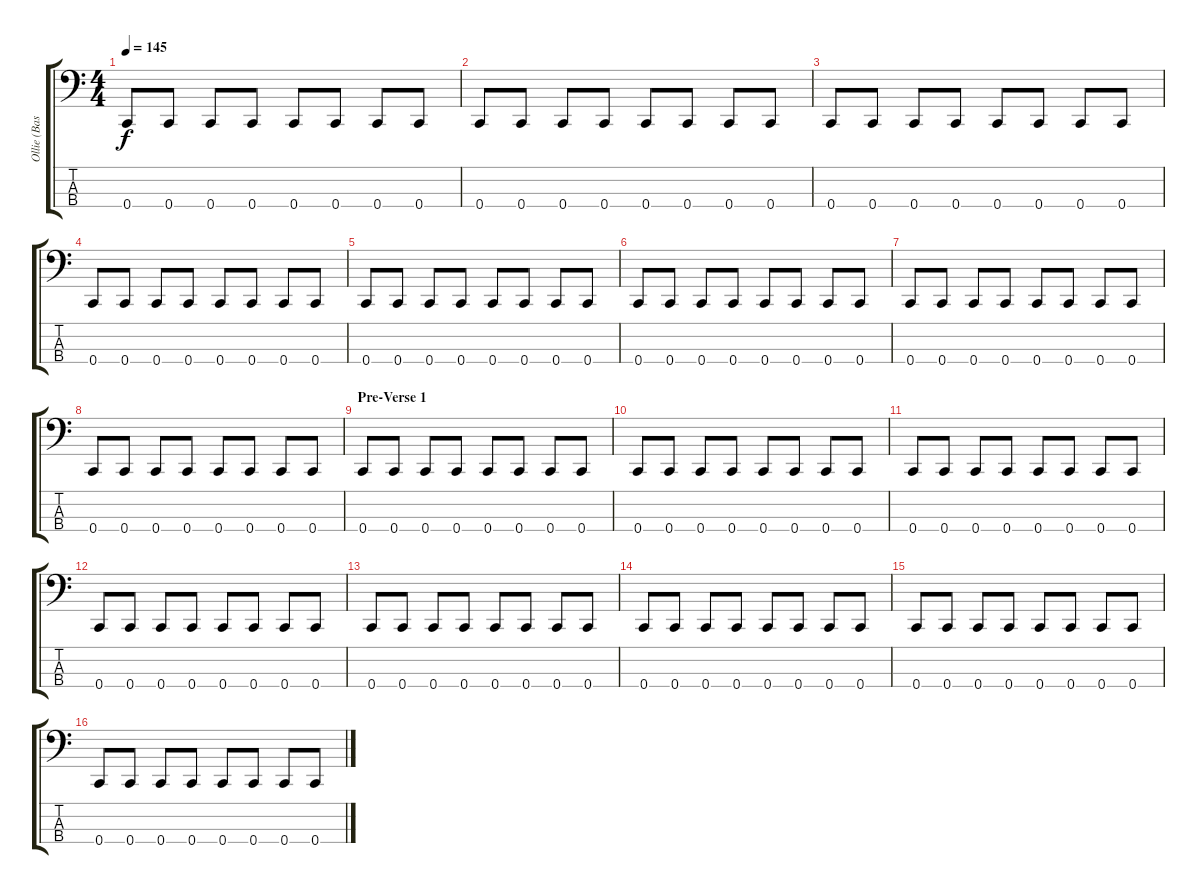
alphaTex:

\track ("Ollie (Bass)" "Ollie (Bas") {instrument electricbassfinger}
\staff {score tabs}
\tuning (F2 C2 G1 C1) {hide}
\ts (4 4)
\tempo 145
\clef f4
\ks c
0.4.8{dy f} 0.4.8 0.4.8 0.4.8 0.4.8 0.4.8 0.4.8 0.4.8 |
0.4.8 0.4.8 0.4.8 0.4.8 0.4.8 0.4.8 0.4.8 0.4.8 |
0.4.8 0.4.8 0.4.8 0.4.8 0.4.8 0.4.8 0.4.8 0.4.8 |
0.4.8 0.4.8 0.4.8 0.4.8 0.4.8 0.4.8 0.4.8 0.4.8 |
0.4.8 0.4.8 0.4.8 0.4.8 0.4.8 0.4.8 0.4.8 0.4.8 |
0.4.8 0.4.8 0.4.8 0.4.8 0.4.8 0.4.8 0.4.8 0.4.8 |
0.4.8 0.4.8 0.4.8 0.4.8 0.4.8 0.4.8 0.4.8 0.4.8 |
0.4.8 0.4.8 0.4.8 0.4.8 0.4.8 0.4.8 0.4.8 0.4.8 |
\section ("" "Pre-Verse 1")
0.4.8 0.4.8 0.4.8 0.4.8 0.4.8 0.4.8 0.4.8 0.4.8 |
0.4.8 0.4.8 0.4.8 0.4.8 0.4.8 0.4.8 0.4.8 0.4.8 |
0.4.8 0.4.8 0.4.8 0.4.8 0.4.8 0.4.8 0.4.8 0.4.8 |
0.4.8 0.4.8 0.4.8 0.4.8 0.4.8 0.4.8 0.4.8 0.4.8 |
0.4.8 0.4.8 0.4.8 0.4.8 0.4.8 0.4.8 0.4.8 0.4.8 |
0.4.8 0.4.8 0.4.8 0.4.8 0.4.8 0.4.8 0.4.8 0.4.8 |
0.4.8 0.4.8 0.4.8 0.4.8 0.4.8 0.4.8 0.4.8 0.4.8 |
0.4.8 0.4.8 0.4.8 0.4.8 0.4.8 0.4.8 0.4.8 0.4.8
